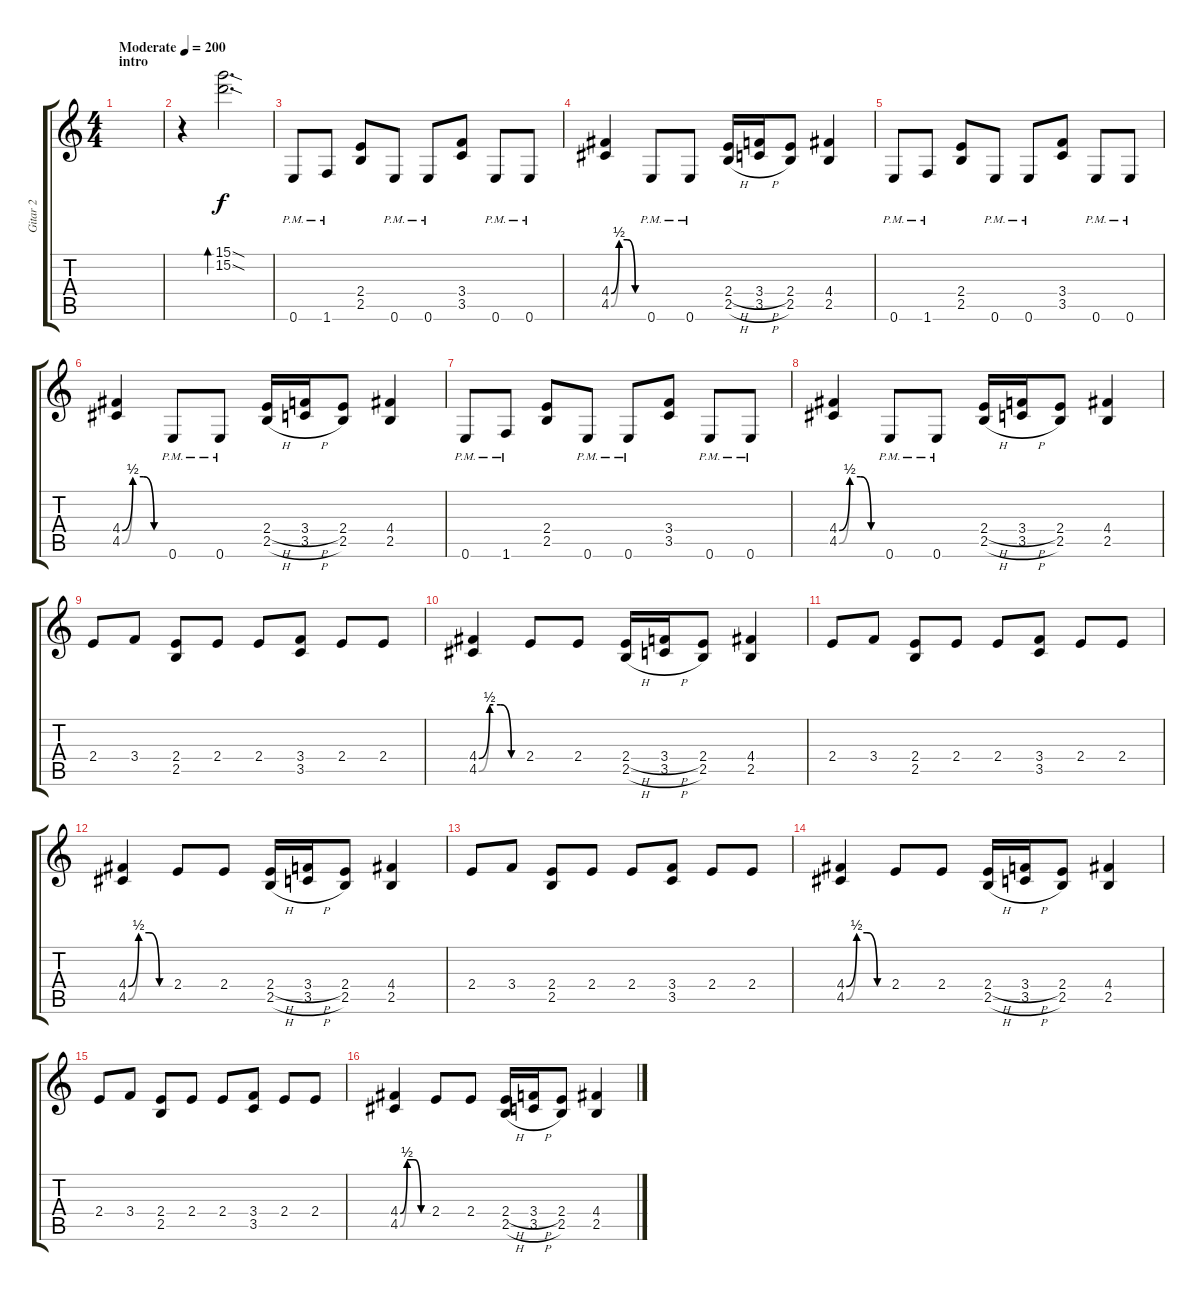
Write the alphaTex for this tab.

\track ("Gitar 2" "Gitar 2") {instrument overdrivenguitar}
\staff {score tabs}
\tuning (E4 B3 G3 D3 A2 E2) {hide}
\ts (4 4)
\section ("" "intro")
\tempo (200 "Moderate")
\clef g2
\ks c
|
r.4 (15.1{sod} 15.2{sod}).2{d bd 480} |
0.6{pm}.8 1.6{pm}.8 (2.4 2.5).8 0.6{pm}.8 0.6{pm}.8 (3.4 3.5).8 0.6{pm}.8 0.6{pm}.8 |
(4.4{be (custom 0 0 15 2 30 2 45 0 60 0)} 4.5{be (custom 0 0 15 2 30 2 45 0 60 0)}).4 0.6{pm}.8 0.6{pm}.8 (2.4{h} 2.5{h}).16 (3.4{h} 3.5{h}).16 (2.4 2.5).8 (4.4 2.5).4 |
0.6{pm}.8 1.6{pm}.8 (2.4 2.5).8 0.6{pm}.8 0.6{pm}.8 (3.4 3.5).8 0.6{pm}.8 0.6{pm}.8 |
(4.4{be (custom 0 0 15 2 30 2 45 0 60 0)} 4.5{be (custom 0 0 15 2 30 2 45 0 60 0)}).4 0.6{pm}.8 0.6{pm}.8 (2.4{h} 2.5{h}).16 (3.4{h} 3.5{h}).16 (2.4 2.5).8 (4.4 2.5).4 |
0.6{pm}.8 1.6{pm}.8 (2.4 2.5).8 0.6{pm}.8 0.6{pm}.8 (3.4 3.5).8 0.6{pm}.8 0.6{pm}.8 |
(4.4{be (custom 0 0 15 2 30 2 45 0 60 0)} 4.5{be (custom 0 0 15 2 30 2 45 0 60 0)}).4 0.6{pm}.8 0.6{pm}.8 (2.4{h} 2.5{h}).16 (3.4{h} 3.5{h}).16 (2.4 2.5).8 (4.4 2.5).4 |
2.4.8 3.4.8 (2.4 2.5).8 2.4.8 2.4.8 (3.4 3.5).8 2.4.8 2.4.8 |
(4.4{be (custom 0 0 15 2 30 2 45 0 60 0)} 4.5{be (custom 0 0 15 2 30 2 45 0 60 0)}).4 2.4.8 2.4.8 (2.4{h} 2.5{h}).16 (3.4{h} 3.5{h}).16 (2.4 2.5).8 (4.4 2.5).4 |
2.4.8 3.4.8 (2.4 2.5).8 2.4.8 2.4.8 (3.4 3.5).8 2.4.8 2.4.8 |
(4.4{be (custom 0 0 15 2 30 2 45 0 60 0)} 4.5{be (custom 0 0 15 2 30 2 45 0 60 0)}).4 2.4.8 2.4.8 (2.4{h} 2.5{h}).16 (3.4{h} 3.5{h}).16 (2.4 2.5).8 (4.4 2.5).4 |
2.4.8 3.4.8 (2.4 2.5).8 2.4.8 2.4.8 (3.4 3.5).8 2.4.8 2.4.8 |
(4.4{be (custom 0 0 15 2 30 2 45 0 60 0)} 4.5{be (custom 0 0 15 2 30 2 45 0 60 0)}).4 2.4.8 2.4.8 (2.4{h} 2.5{h}).16 (3.4{h} 3.5{h}).16 (2.4 2.5).8 (4.4 2.5).4 |
2.4.8 3.4.8 (2.4 2.5).8 2.4.8 2.4.8 (3.4 3.5).8 2.4.8 2.4.8 |
(4.4{be (custom 0 0 15 2 30 2 45 0 60 0)} 4.5{be (custom 0 0 15 2 30 2 45 0 60 0)}).4 2.4.8 2.4.8 (2.4{h} 2.5{h}).16 (3.4{h} 3.5{h}).16 (2.4 2.5).8 (4.4 2.5).4
